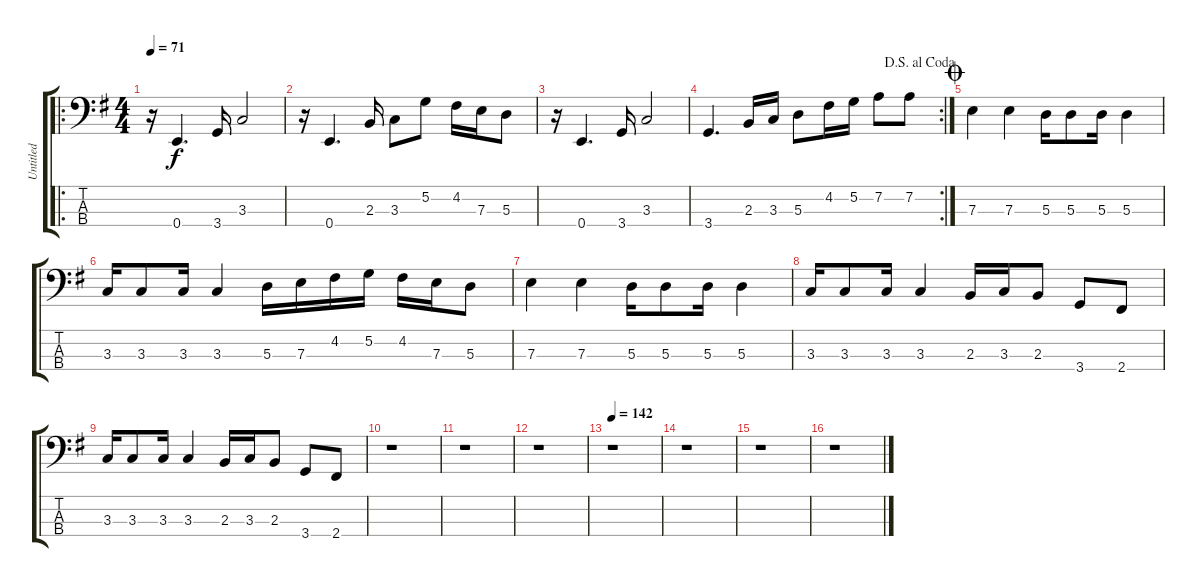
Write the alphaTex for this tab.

\track ("Untitled" "Untitled") {instrument electricbassfinger}
\staff {score tabs}
\tuning (G2 D2 A1 E1) {hide}
\ro
\ts (4 4)
\tempo 71
\clef f4
\ks g
r.16{dy f} 0.4.4{d} 3.4.16 3.3.2 |
r.16 0.4.4{d} 2.3.16 3.3.8 5.2.8 4.2.16 7.3.16 5.3.8 |
r.16 0.4.4{d} 3.4.16 3.3.2 |
\rc 2
\jump dalsegnoalcoda
3.4.4{d} 2.3.16 3.3.16 5.3.8 4.2.16 5.2.16 7.2.8 7.2.8 |
\jump coda
7.3.4 7.3.4 5.3.16 5.3.8 5.3.16 5.3.4 |
3.3.16 3.3.8 3.3.16 3.3.4 5.3.16 7.3.16 4.2.16 5.2.16 4.2.16 7.3.16 5.3.8 |
7.3.4 7.3.4 5.3.16 5.3.8 5.3.16 5.3.4 |
3.3.16 3.3.8 3.3.16 3.3.4 2.3.16 3.3.16 2.3.8 3.4.8 2.4.8 |
3.3.16 3.3.8 3.3.16 3.3.4 2.3.16 3.3.16 2.3.8 3.4.8 2.4.8 |
r.1 |
r.1 |
r.1 |
\tempo 142
r.1 |
r.1 |
r.1 |
r.1
